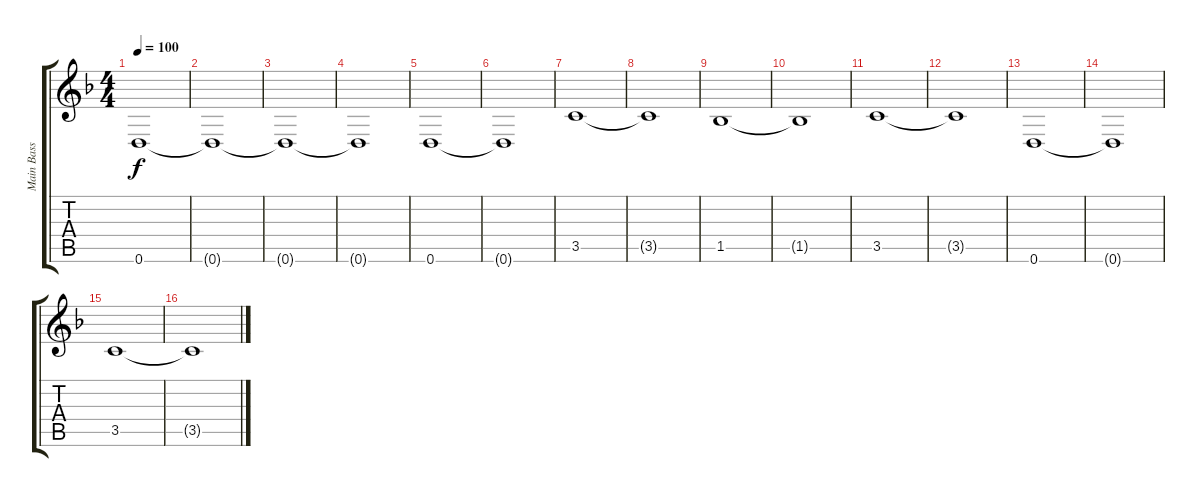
\track ("Main Bass" "Main Bass") {instrument synthbass2}
\staff {score tabs}
\tuning (E4 B3 G3 D3 A2 D2) {hide}
\ts (4 4)
\tempo 100
\clef g2
\ks dminor
0.6.1{dy f} |
0.6{t}.1 |
0.6{t}.1 |
0.6{t}.1 |
0.6.1 |
0.6{t}.1 |
3.5.1 |
3.5{t}.1 |
1.5.1 |
1.5{t}.1 |
3.5.1 |
3.5{t}.1 |
0.6.1 |
0.6{t}.1 |
3.5.1 |
3.5{t}.1
